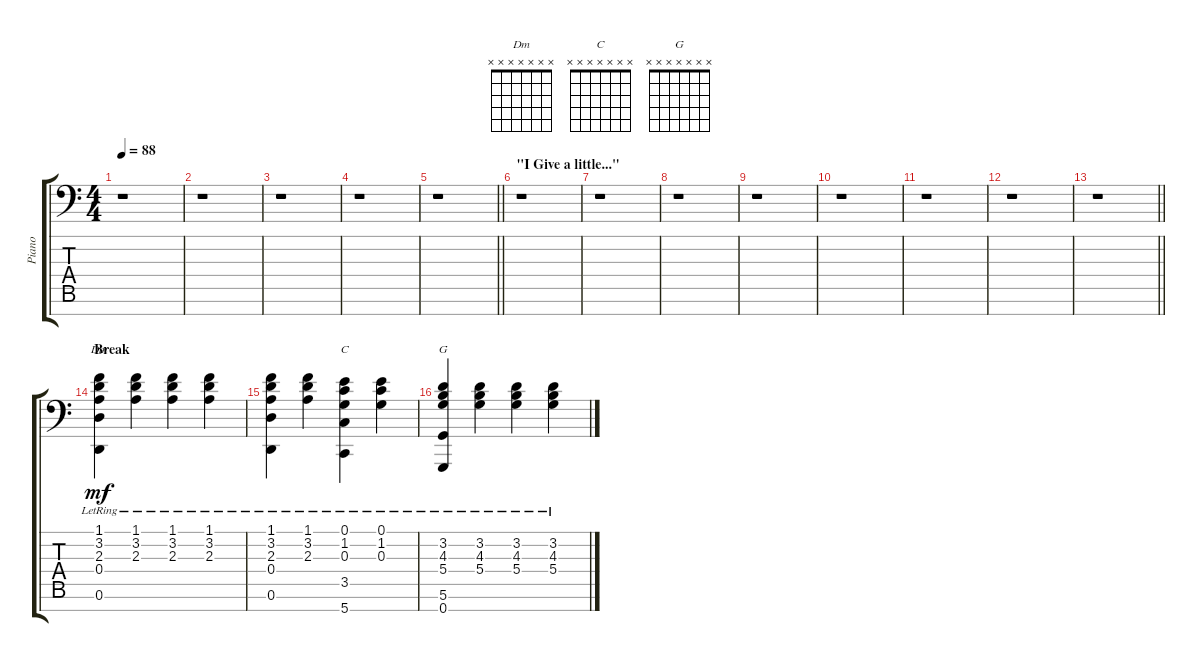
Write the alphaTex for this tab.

\track ("Piano" "Piano") {instrument electricgrandpiano}
\staff {score tabs}
\tuning (E4 B3 G3 D3 A2 D2 G1) {hide}
\chord ("Dm" x x x x x x x)
\chord ("C" x x x x x x x)
\chord ("G" x x x x x x x)
\ts (4 4)
\tempo 88
\clef f4
\ks c
r.1{dy mf} |
r.1 |
r.1 |
r.1 |
\barLineRight lightlight
r.1 |
\section ("" "\"I Give a little...\"")
r.1 |
r.1 |
r.1 |
r.1 |
r.1 |
r.1 |
r.1 |
\barLineRight lightlight
r.1 |
\section ("" "Break")
(1.1{lr} 3.2{lr} 2.3{lr} 0.4{lr} 0.6{lr}).4{ch "Dm"} (1.1{lr} 3.2{lr} 2.3{lr}).4 (1.1{lr} 3.2{lr} 2.3{lr}).4 (1.1{lr} 3.2{lr} 2.3{lr}).4 |
(1.1{lr} 3.2{lr} 2.3{lr} 0.4{lr} 0.6{lr}).4 (1.1{lr} 3.2{lr} 2.3{lr}).4 (0.1{lr} 1.2{lr} 0.3{lr} 3.5{lr} 5.7{lr}).4{ch "C"} (0.1{lr} 1.2{lr} 0.3{lr}).4 |
(3.2{lr} 4.3{lr} 5.4{lr} 5.6{lr} 0.7{lr}).4{ch "G"} (3.2{lr} 4.3{lr} 5.4{lr}).4 (3.2{lr} 4.3{lr} 5.4{lr}).4 (3.2{lr} 4.3{lr} 5.4{lr}).4
